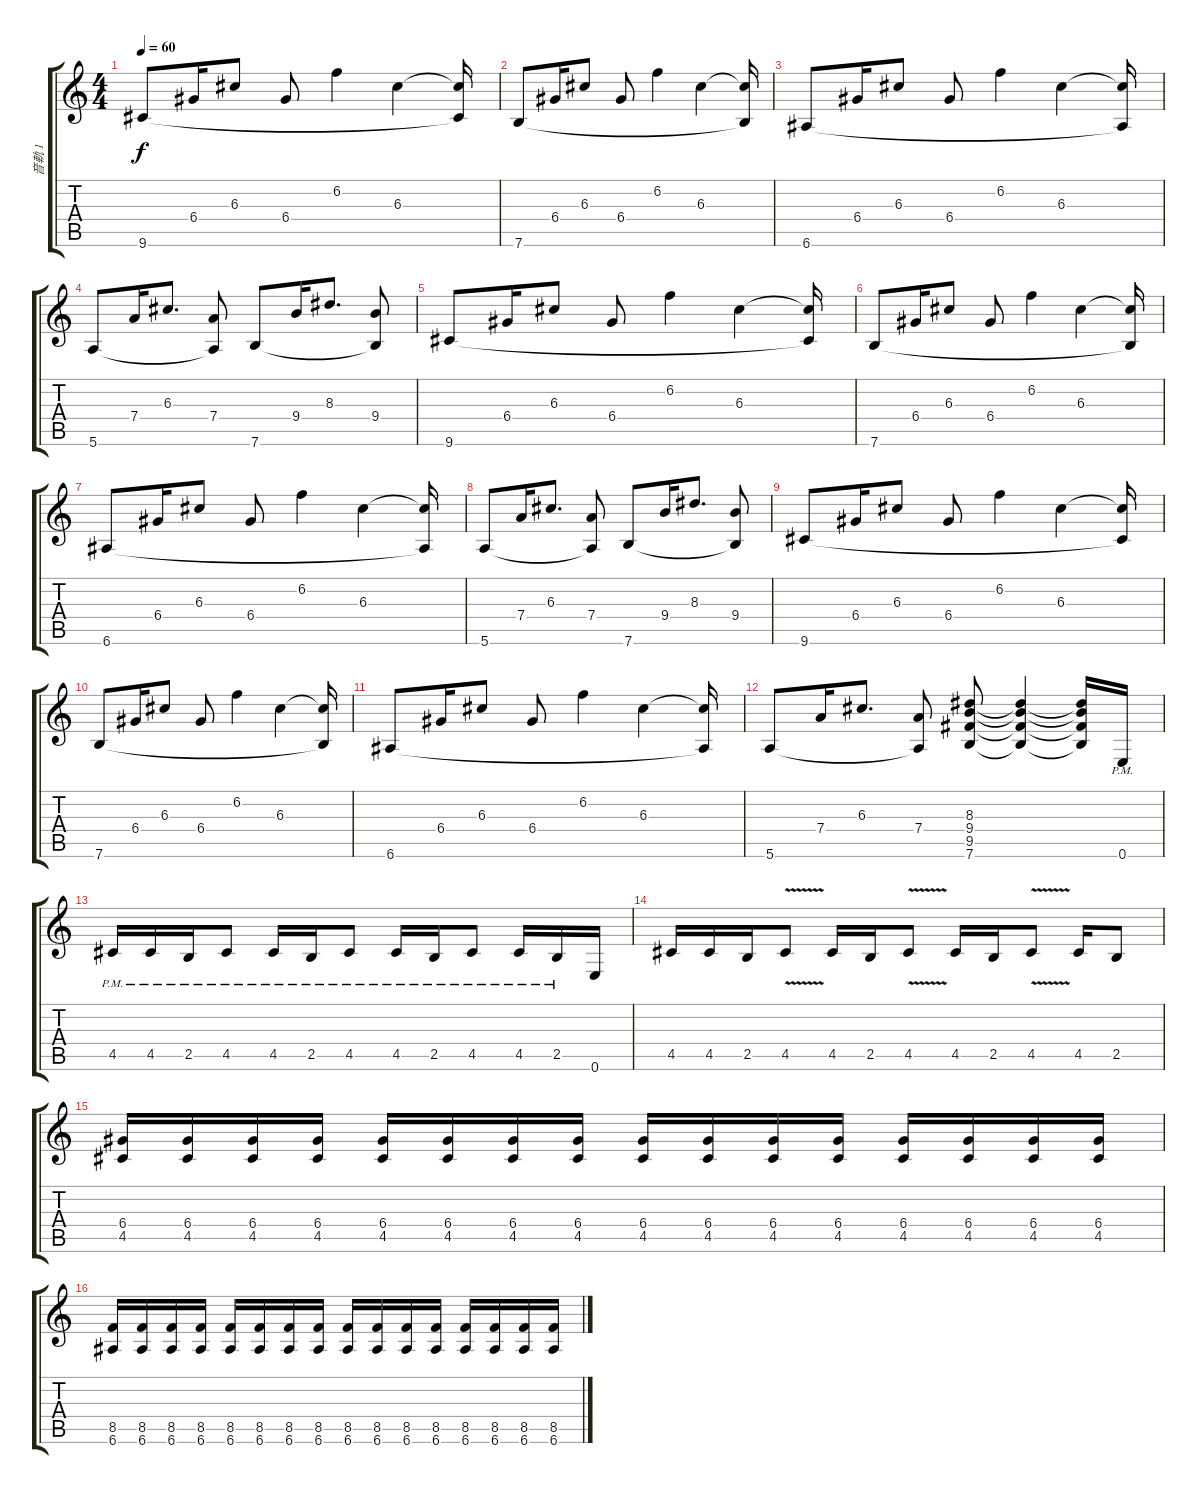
\track ("音軌 1" "音軌 1") {instrument electricguitarjazz}
\staff {score tabs}
\tuning (E4 B3 G3 D3 A2 E2) {hide}
\ts (4 4)
\tempo 60
\clef g2
\ks c
9.6.8{dy f instrument electricguitarjazz} 6.4.16 6.3.8 6.4.8 6.2.4 6.3.4 (6.3{t} 9.6{t}).16 |
7.6.8 6.4.16 6.3.8 6.4.8 6.2.4 6.3.4 (6.3{t} 7.6{t}).16 |
6.6.8 6.4.16 6.3.8 6.4.8 6.2.4 6.3.4 (6.3{t} 6.6{t}).16 |
5.6.8 7.4.16 6.3.8{d} (7.4 5.6{t}).8 7.6.8 9.4.16 8.3.8{d} (9.4 7.6{t}).8 |
9.6.8 6.4.16 6.3.8 6.4.8 6.2.4 6.3.4 (6.3{t} 9.6{t}).16 |
7.6.8 6.4.16 6.3.8 6.4.8 6.2.4 6.3.4 (6.3{t} 7.6{t}).16 |
6.6.8 6.4.16 6.3.8 6.4.8 6.2.4 6.3.4 (6.3{t} 6.6{t}).16 |
5.6.8 7.4.16 6.3.8{d} (7.4 5.6{t}).8 7.6.8 9.4.16 8.3.8{d} (9.4 7.6{t}).8 |
9.6.8 6.4.16 6.3.8 6.4.8 6.2.4 6.3.4 (6.3{t} 9.6{t}).16 |
7.6.8 6.4.16 6.3.8 6.4.8 6.2.4 6.3.4 (6.3{t} 7.6{t}).16 |
6.6.8 6.4.16 6.3.8 6.4.8 6.2.4 6.3.4 (6.3{t} 6.6{t}).16 |
5.6.8 7.4.16 6.3.8{d} (7.4 5.6{t}).8 (8.3 9.4 9.5 7.6).8 (8.3{t} 9.4{t} 9.5{t} 7.6{t}).4 (8.3{t} 9.4{t} 9.5{t} 7.6{t}).16 0.6{pm}.16{instrument overdrivenguitar} |
4.5{pm}.16 4.5{pm}.16 2.5{pm}.16 4.5{pm}.8 4.5{pm}.16 2.5{pm}.16 4.5{pm}.8 4.5{pm}.16 2.5{pm}.16 4.5{pm}.8 4.5{pm}.16 2.5{pm}.16 0.6.16 |
4.5.16 4.5.16 2.5.16 4.5{v}.8 4.5.16 2.5.16 4.5{v}.8 4.5.16 2.5.16 4.5{v}.8 4.5.16 2.5.8 |
(6.4 4.5).16 (6.4 4.5).16 (6.4 4.5).16 (6.4 4.5).16 (6.4 4.5).16 (6.4 4.5).16 (6.4 4.5).16 (6.4 4.5).16 (6.4 4.5).16 (6.4 4.5).16 (6.4 4.5).16 (6.4 4.5).16 (6.4 4.5).16 (6.4 4.5).16 (6.4 4.5).16 (6.4 4.5).16 |
(8.5 6.6).16 (8.5 6.6).16 (8.5 6.6).16 (8.5 6.6).16 (8.5 6.6).16 (8.5 6.6).16 (8.5 6.6).16 (8.5 6.6).16 (8.5 6.6).16 (8.5 6.6).16 (8.5 6.6).16 (8.5 6.6).16 (8.5 6.6).16 (8.5 6.6).16 (8.5 6.6).16 (8.5 6.6).16
